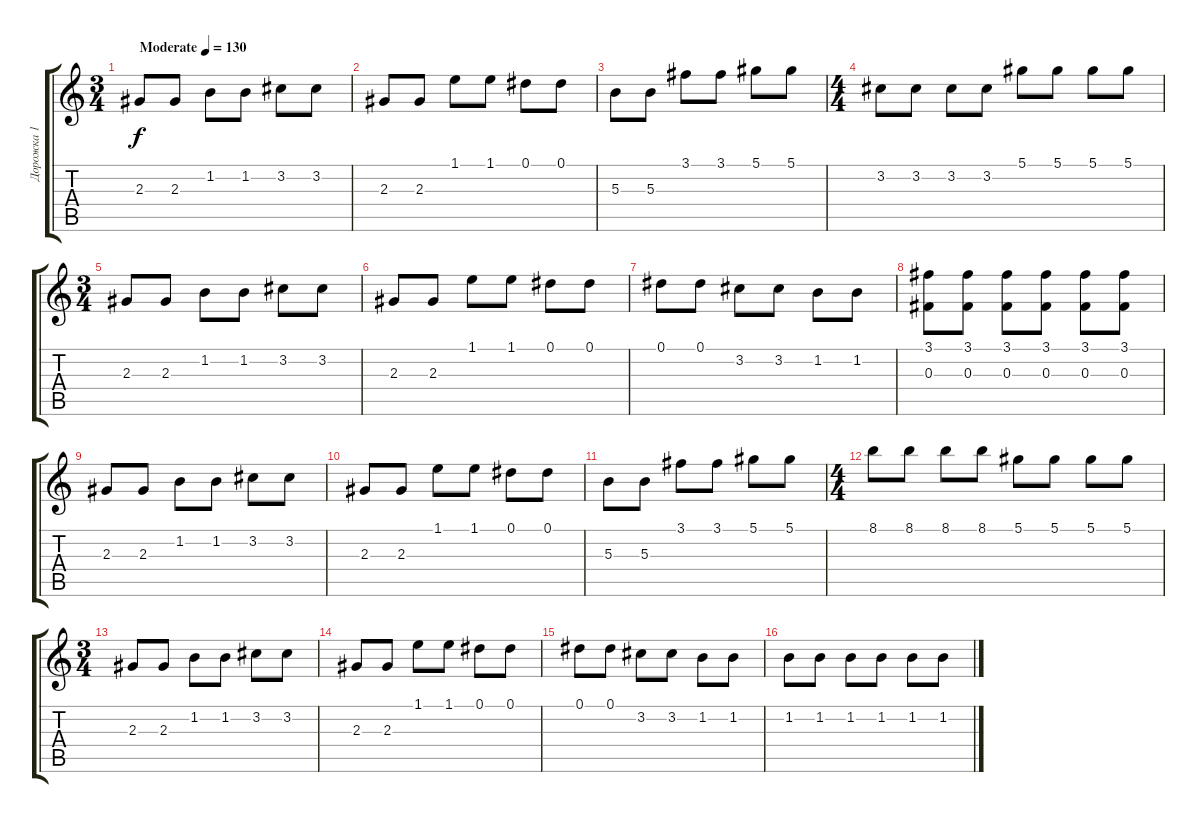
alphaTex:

\track ("Дорожка 1" "Дорожка 1") {instrument distortionguitar}
\staff {score tabs}
\tuning (Eb4 Bb3 Gb3 Db3 Ab2 Db2) {hide}
\ts (3 4)
\tempo (130 "Moderate")
\clef g2
\ks c
2.3.8{dy f instrument distortionguitar} 2.3.8 1.2.8 1.2.8 3.2.8 3.2.8 |
2.3.8 2.3.8 1.1.8 1.1.8 0.1.8 0.1.8 |
5.3.8 5.3.8 3.1.8 3.1.8 5.1.8 5.1.8 |
\ts (4 4)
3.2.8 3.2.8 3.2.8 3.2.8 5.1.8 5.1.8 5.1.8 5.1.8 |
\ts (3 4)
2.3.8 2.3.8 1.2.8 1.2.8 3.2.8 3.2.8 |
2.3.8 2.3.8 1.1.8 1.1.8 0.1.8 0.1.8 |
0.1.8 0.1.8 3.2.8 3.2.8 1.2.8 1.2.8 |
(3.1 0.3).8 (3.1 0.3).8 (3.1 0.3).8 (3.1 0.3).8 (3.1 0.3).8 (3.1 0.3).8 |
2.3.8 2.3.8 1.2.8 1.2.8 3.2.8 3.2.8 |
2.3.8 2.3.8 1.1.8 1.1.8 0.1.8 0.1.8 |
5.3.8 5.3.8 3.1.8 3.1.8 5.1.8 5.1.8 |
\ts (4 4)
8.1.8 8.1.8 8.1.8 8.1.8 5.1.8 5.1.8 5.1.8 5.1.8 |
\ts (3 4)
2.3.8 2.3.8 1.2.8 1.2.8 3.2.8 3.2.8 |
2.3.8 2.3.8 1.1.8 1.1.8 0.1.8 0.1.8 |
0.1.8 0.1.8 3.2.8 3.2.8 1.2.8 1.2.8 |
1.2.8 1.2.8 1.2.8 1.2.8 1.2.8 1.2.8
